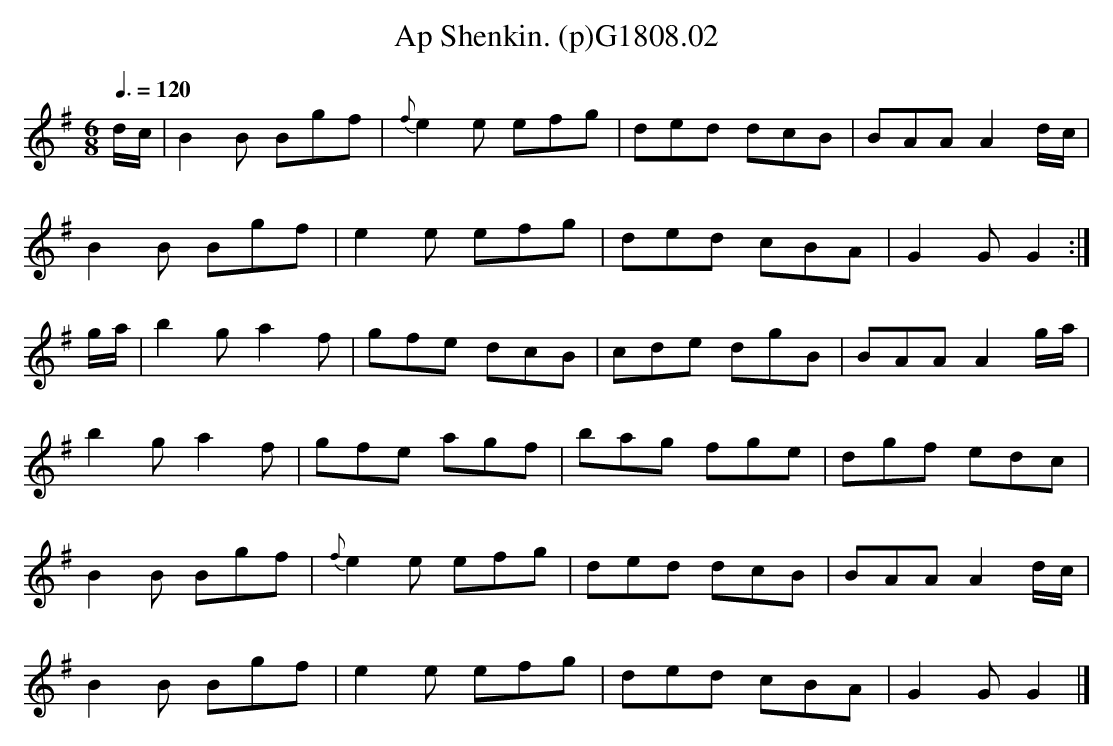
X:1
T:Ap Shenkin. (p)G1808.02
M:6/8
L:1/8
Q:3/8=120
K:G
d/c/|B2 B Bgf|{f}e2 e efg|ded dcB|BAA A2 d/c/|
B2 B Bgf|e2 e efg|ded cBA|G2 G G2:|
g/a/|b2 g a2 f|gfe dcB|cde dgB|BAA A2 g/a/|
b2 g a2 f|gfe agf|bag fge|dgf edc|
B2 B Bgf|{f}e2 e efg|ded dcB|BAA A2 d/c/|
B2 B Bgf|e2 e efg|ded cBA|G2 G G2|]
